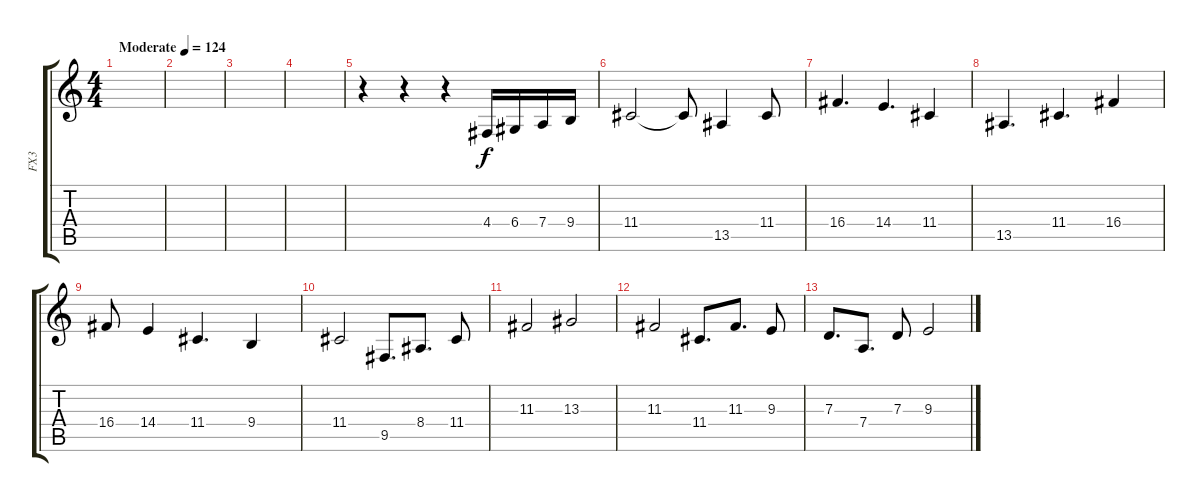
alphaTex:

\track ("FX3" "FX3") {instrument stringensemble1}
\staff {score tabs}
\tuning (E4 B3 G3 D3 A2 E2) {hide}
\ts (4 4)
\tempo (124 "Moderate")
\clef g2
\ks c
|
|
|
|
r.4 r.4 r.4 4.4.16 6.4.16 7.4.16 9.4.16 |
11.4.2 11.4{t}.8 13.5.4 11.4.8 |
16.4.4{d} 14.4.4{d} 11.4.4 |
13.5.4{d} 11.4.4{d} 16.4.4 |
16.4.8 14.4.4 11.4.4{d} 9.4.4 |
11.4.2 9.5.8{d} 8.4.8{d} 11.4.8 |
11.3.2 13.3.2 |
11.3.2 11.4.8{d} 11.3.8{d} 9.3.8 |
7.3.8{d} 7.4.8{d} 7.3.8 9.3.2
